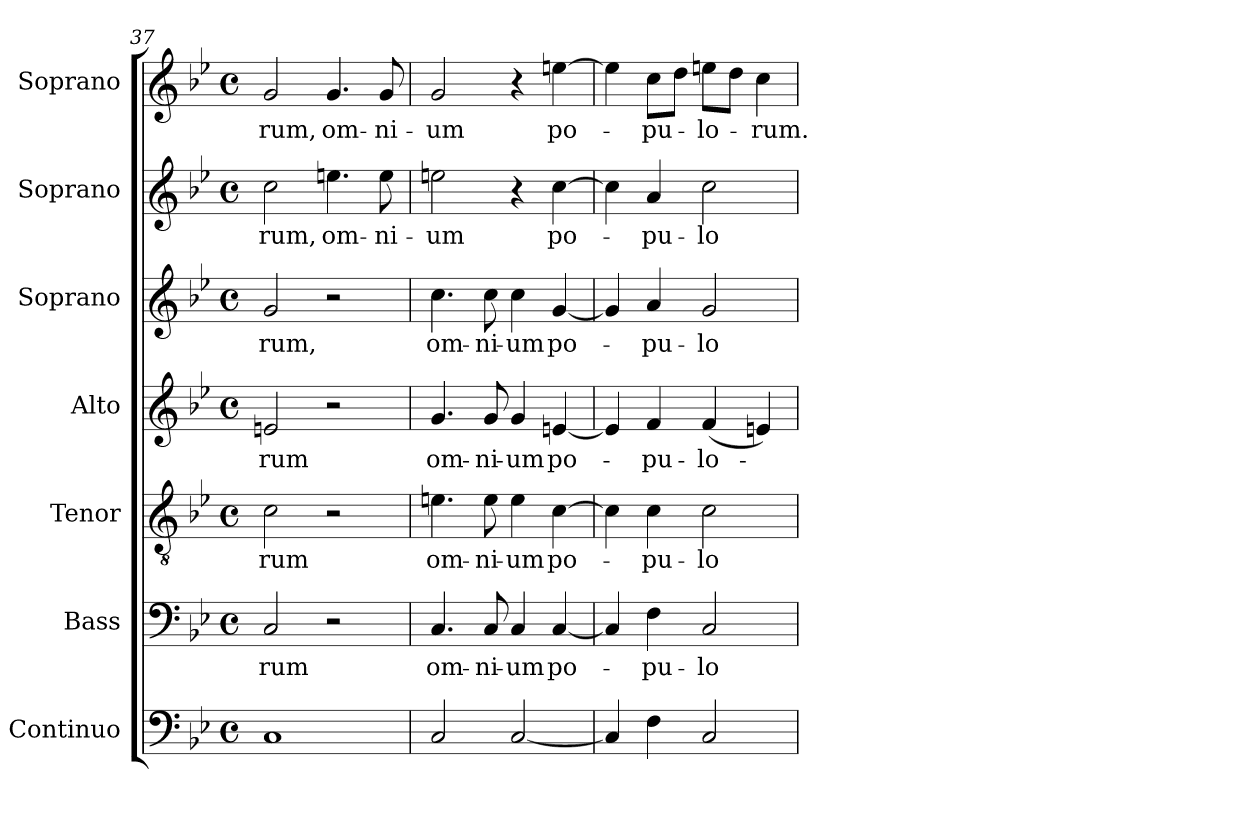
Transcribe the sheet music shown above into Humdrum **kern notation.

**kern	**kern	**text	**kern	**text	**kern	**text	**kern	**text	**kern	**text	**kern	**text
*part7	*part6	*part6	*part5	*part5	*part4	*part4	*part3	*part3	*part2	*part2	*part1	*part1
*staff7	*staff6	*staff6	*staff5	*staff5	*staff4	*staff4	*staff3	*staff3	*staff2	*staff2	*staff1	*staff1
*I"Continuo	*I"Bass	*	*I"Tenor	*	*I"Alto	*	*I"Soprano	*	*I"Soprano	*	*I"Soprano	*
*I'Cont.	*I'B.	*	*I'T.	*	*I'A.	*	*I'S.	*	*I'S.	*	*I'S.	*
!!LO:PB:g=z
*clefF4	*clefF4	*	*clefGv2	*	*clefG2	*	*clefG2	*	*clefG2	*	*clefG2	*
*	*	*	*ITrd7c12	*	*	*	*	*	*	*	*	*
*k[b-e-]	*k[b-e-]	*	*k[b-e-]	*	*k[b-e-]	*	*k[b-e-]	*	*k[b-e-]	*	*k[b-e-]	*
*B-:	*B-:	*	*B-:	*	*B-:	*	*B-:	*	*B-:	*	*B-:	*
*M4/4	*M4/4	*	*M4/4	*	*M4/4	*	*M4/4	*	*M4/4	*	*M4/4	*
*met(c)	*met(c)	*	*met(c)	*	*met(c)	*	*met(c)	*	*met(c)	*	*met(c)	*
=37	=37	=37	=37	=37	=37	=37	=37	=37	=37	=37	=37	=37
!	!	!LO:LY:b:color=#000000	!	!	!	!	!	!	!	!	!	!
!	!	!	!	!LO:LY:b:color=#000000	!	!	!	!	!	!	!	!
!	!	!	!	!	!	!LO:LY:b:color=#000000	!	!	!	!	!	!
!	!	!	!	!	!	!	!	!LO:LY:b:color=#000000	!	!	!	!
!	!	!	!	!	!	!	!	!	!	!LO:LY:b:color=#000000	!	!
!	!	!	!	!	!	!	!	!	!	!	!	!LO:LY:b:color=#000000
1Ci	2Ci/	-rum	2Ci\	-rum	2eni/	-rum	2gi/	-rum,	2cci\	-rum,	2gi/	-rum,
!	!	!	!	!	!	!	!	!	!	!LO:LY:b:color=#000000	!	!
!	!	!	!	!	!	!	!	!	!	!	!	!LO:LY:b:color=#000000
.	2r	.	2r	.	2r	.	2r	.	4.eeni\	om-	4.gi/	om-
!	!	!	!	!	!	!	!	!	!	!LO:LY:b:color=#000000	!	!
!	!	!	!	!	!	!	!	!	!	!	!	!LO:LY:b:color=#000000
.	.	.	.	.	.	.	.	.	8eei\	-ni-	8gi/	-ni-
=38	=38	=38	=38	=38	=38	=38	=38	=38	=38	=38	=38	=38
!	!	!LO:LY:b:color=#000000	!	!	!	!	!	!	!	!	!	!
!	!	!	!	!LO:LY:b:color=#000000	!	!	!	!	!	!	!	!
!	!	!	!	!	!	!LO:LY:b:color=#000000	!	!	!	!	!	!
!	!	!	!	!	!	!	!	!LO:LY:b:color=#000000	!	!	!	!
!	!	!	!	!	!	!	!	!	!	!LO:LY:b:color=#000000	!	!
!	!	!	!	!	!	!	!	!	!	!	!	!LO:LY:b:color=#000000
2Ci/	4.Ci/	om-	4.Eni\	om-	4.gi/	om-	4.cci\	om-	2eeni\	-um	2gi/	-um
!	!	!LO:LY:b:color=#000000	!	!	!	!	!	!	!	!	!	!
!	!	!	!	!LO:LY:b:color=#000000	!	!	!	!	!	!	!	!
!	!	!	!	!	!	!LO:LY:b:color=#000000	!	!	!	!	!	!
!	!	!	!	!	!	!	!	!LO:LY:b:color=#000000	!	!	!	!
.	8Ci/	-ni-	8Ei\	-ni-	8gi/	-ni-	8cci\	-ni-	.	.	.	.
!	!	!LO:LY:b:color=#000000	!	!	!	!	!	!	!	!	!	!
!	!	!	!	!LO:LY:b:color=#000000	!	!	!	!	!	!	!	!
!	!	!	!	!	!	!LO:LY:b:color=#000000	!	!	!	!	!	!
!	!	!	!	!	!	!	!	!LO:LY:b:color=#000000	!	!	!	!
[2Ci/	4Ci/	-um	4Ei\	-um	4gi/	-um	4cci\	-um	4r	.	4r	.
!	!	!LO:LY:b:color=#000000	!	!	!	!	!	!	!	!	!	!
!	!	!	!	!LO:LY:b:color=#000000	!	!	!	!	!	!	!	!
!	!	!	!	!	!	!LO:LY:b:color=#000000	!	!	!	!	!	!
!	!	!	!	!	!	!	!	!LO:LY:b:color=#000000	!	!	!	!
!	!	!	!	!	!	!	!	!	!	!LO:LY:b:color=#000000	!	!
!	!	!	!	!	!	!	!	!	!	!	!	!LO:LY:b:color=#000000
.	[4Ci/	po-	[4Ci\	po-	[4eni/	po-	[4gi/	po-	[4cci\	po-	[4eeni\	po-
=39	=39	=39	=39	=39	=39	=39	=39	=39	=39	=39	=39	=39
4Ci/]	4Ci/]	.	4Ci\]	.	4ei/]	.	4gi/]	.	4cci\]	.	4eei\]	.
!	!	!LO:LY:b:color=#000000	!	!	!	!	!	!	!	!	!	!
!	!	!	!	!LO:LY:b:color=#000000	!	!	!	!	!	!	!	!
!	!	!	!	!	!	!LO:LY:b:color=#000000	!	!	!	!	!	!
!	!	!	!	!	!	!	!	!LO:LY:b:color=#000000	!	!	!	!
!	!	!	!	!	!	!	!	!	!	!LO:LY:b:color=#000000	!	!
!	!	!	!	!	!	!	!	!	!	!	!	!LO:LY:b:color=#000000
4Fi\	4Fi\	-pu-	4Ci\	-pu-	4fi/	-pu-	4ai/	-pu-	4ai/	-pu-	8cci\L	-pu-
.	.	.	.	.	.	.	.	.	.	.	8ddi\J	.
!	!	!LO:LY:b:color=#000000	!	!	!	!	!	!	!	!	!	!
!	!	!	!	!LO:LY:b:color=#000000	!	!	!	!	!	!	!	!
!	!	!	!	!	!	!LO:LY:b:color=#000000	!	!	!	!	!	!
!	!	!	!	!	!	!	!	!LO:LY:b:color=#000000	!	!	!	!
!	!	!	!	!	!	!	!	!	!	!LO:LY:b:color=#000000	!	!
!	!	!	!	!	!	!	!	!	!	!	!	!LO:LY:b:color=#000000
2Ci/	2Ci/	-lo-	2Ci\	-lo-	(4fi/	-lo-	2gi/	-lo-	2cci\	-lo-	8eeni\L	-lo-
.	.	.	.	.	.	.	.	.	.	.	8ddi\J	.
!	!	!	!	!	!	!	!	!	!	!	!	!LO:LY:b:color=#000000
.	.	.	.	.	4eni/)	.	.	.	.	.	4cci\	-rum.
=	=	=	=	=	=	=	=	=	=	=	=	=
*-	*-	*-	*-	*-	*-	*-	*-	*-	*-	*-	*-	*-
